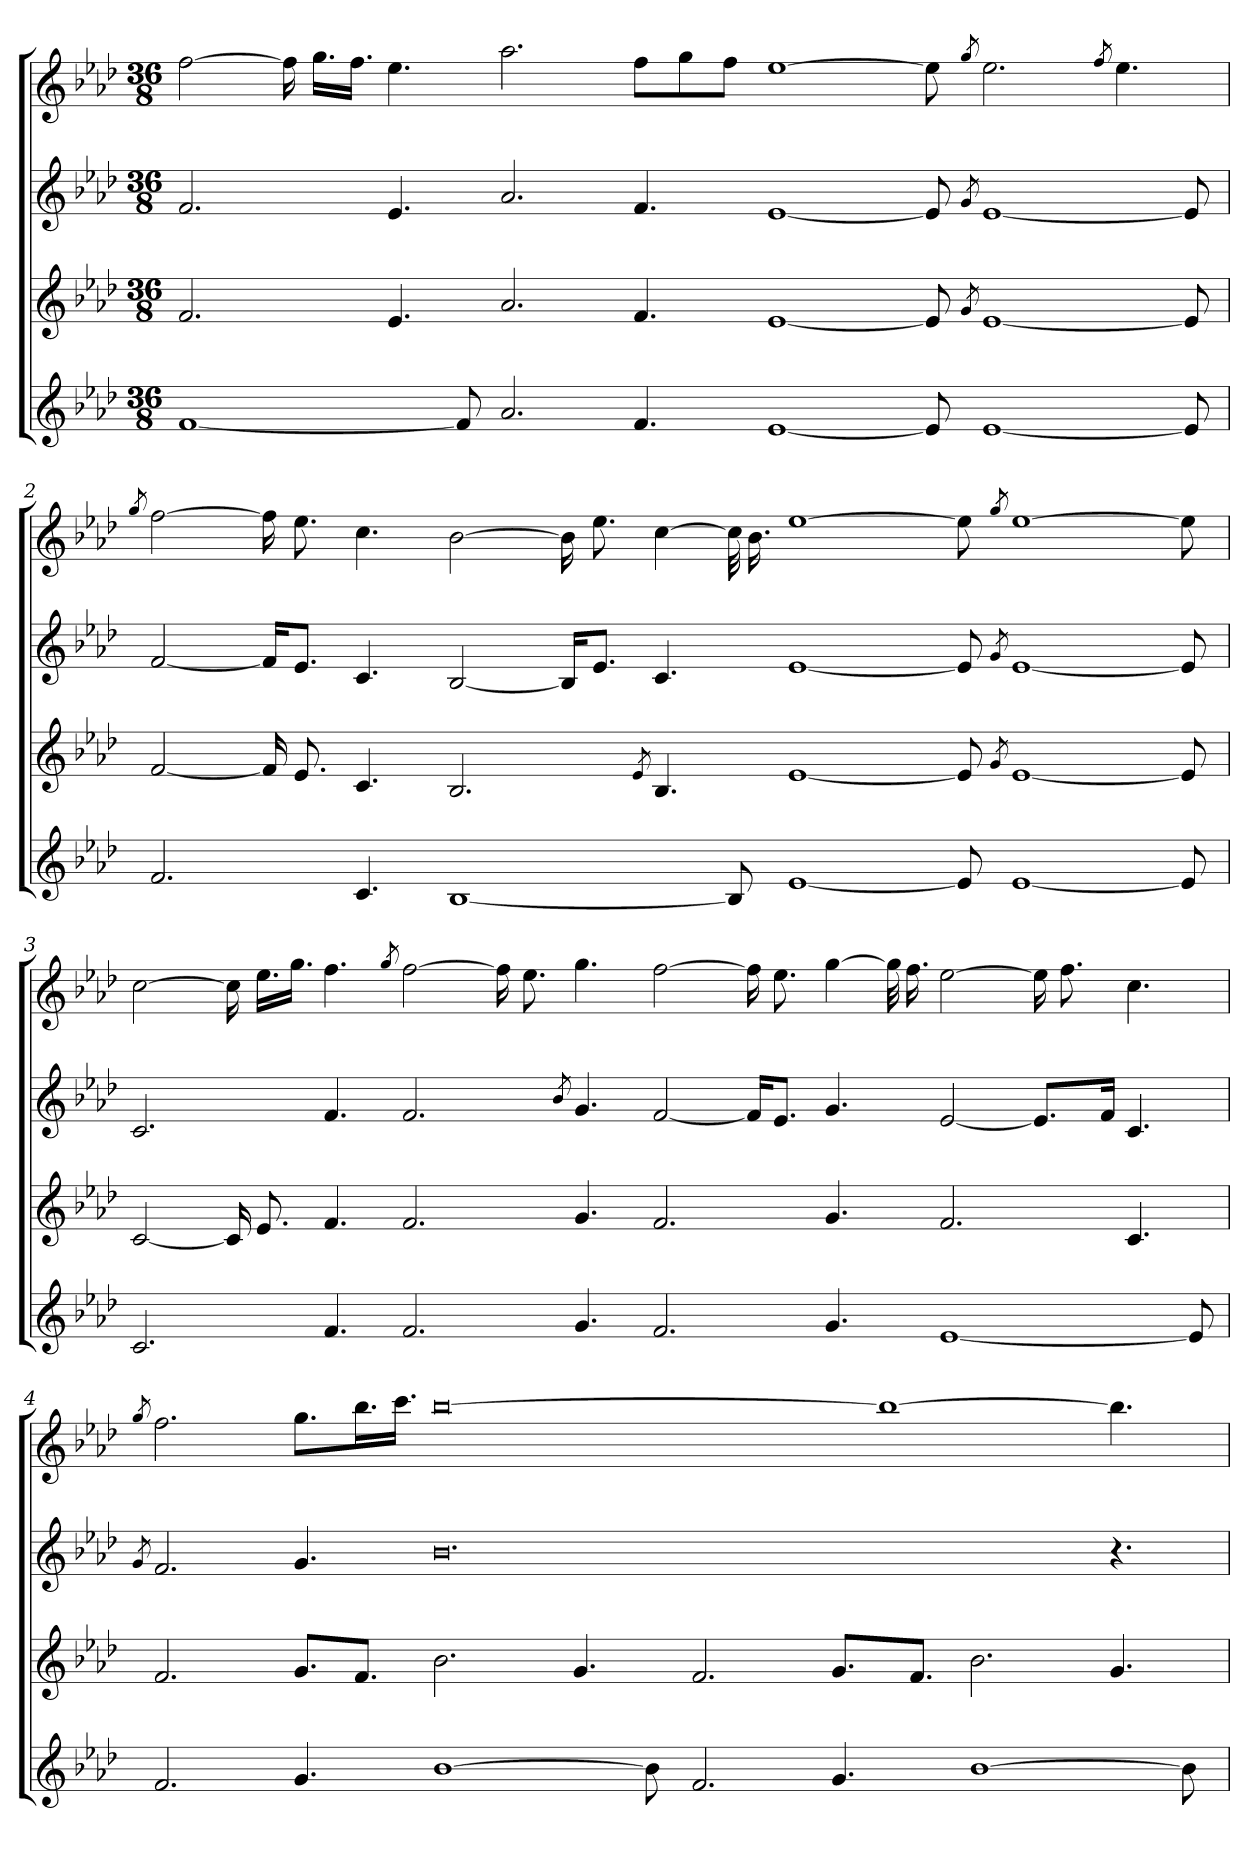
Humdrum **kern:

**kern	**kern	**kern	**kern
*part4	*part3	*part2	*part1
*staff4	*staff3	*staff2	*staff1
*clefG2	*clefG2	*clefG2	*clefG2
*k[b-e-a-d-]	*k[b-e-a-d-]	*k[b-e-a-d-]	*k[b-e-a-d-]
*M36/8	*M36/8	*M36/8	*M36/8
=1	=1	=1	=1
[1f	2.f	2.f	[2ff
.	.	.	16ff]
.	.	.	16.gg\LL
.	.	.	16.ff\JJ
.	4.e-	4.e-	4.ee-
8f]	.	.	.
2.a-	2.a-	2.a-	2.aa-
4.f	4.f	4.f	8ff\L
.	.	.	8gg\
.	.	.	8ff\J
[1e-	[1e-	[1e-	[1ee-
8e-]	8e-]	8e-]	8ee-]
.	8qg	8qg	8qgg
[1e-	[1e-	[1e-	2.ee-
.	.	.	8qff
.	.	.	4.ee-
8e-]	8e-]	8e-]	.
=2	=2	=2	=2
.	.	.	8qgg
2.f	[2f	[2f	[2ff
.	16f]	16f/KL]	16ff]
.	8.e-	8.e-/J	8.ee-
4.c	4.c	4.c	4.cc
[1B-	2.B-	[2B-	[2b-
.	.	16B-/KL]	16b-]
.	.	8.e-/J	8.ee-
.	8qe-	.	.
.	4.B-	4.c	[4cc
8B-]	.	.	32cc]
.	.	.	16.b-
[1e-	[1e-	[1e-	[1ee-
8e-]	8e-]	8e-]	8ee-]
.	8qg	8qg	8qgg
[1e-	[1e-	[1e-	[1ee-
8e-]	8e-]	8e-]	8ee-]
=3	=3	=3	=3
2.c	[2c	2.c	[2cc
.	16c]	.	16cc]
.	8.e-	.	16.ee-\LL
.	.	.	16.gg\JJ
4.f	4.f	4.f	4.ff
.	.	.	8qgg
2.f	2.f	2.f	[2ff
.	.	.	16ff]
.	.	.	8.ee-
.	.	8qb-	.
4.g	4.g	4.g	4.gg
2.f	2.f	[2f	[2ff
.	.	16f/KL]	16ff]
.	.	8.e-/J	8.ee-
4.g	4.g	4.g	[4gg
.	.	.	32gg]
.	.	.	16.ff
[1e-	2.f	[2e-	[2ee-
.	.	8.e-/L]	16ee-]
.	.	.	8.ff
.	.	16f/Jk	.
.	4.c	4.c	4.cc
8e-]	.	.	.
=4	=4	=4	=4
.	.	8qg	8qgg
2.f	2.f	2.f	2.ff
4.g	8.g/L	4.g	8.gg\L
.	8.f/J	.	16.bb-\L
.	.	.	16.ccc\JJ
[1b-	2.b-	0.b-	[0bb-
.	4.g	.	.
8b-]	.	.	.
2.f	2.f	.	.
4.g	8.g/L	.	.
.	.	.	1bb-_
.	8.f/J	.	.
[1b-	2.b-	.	.
.	4.g	4.r	4.bb-]
8b-]	.	.	.
=	=	=	=
*-	*-	*-	*-
